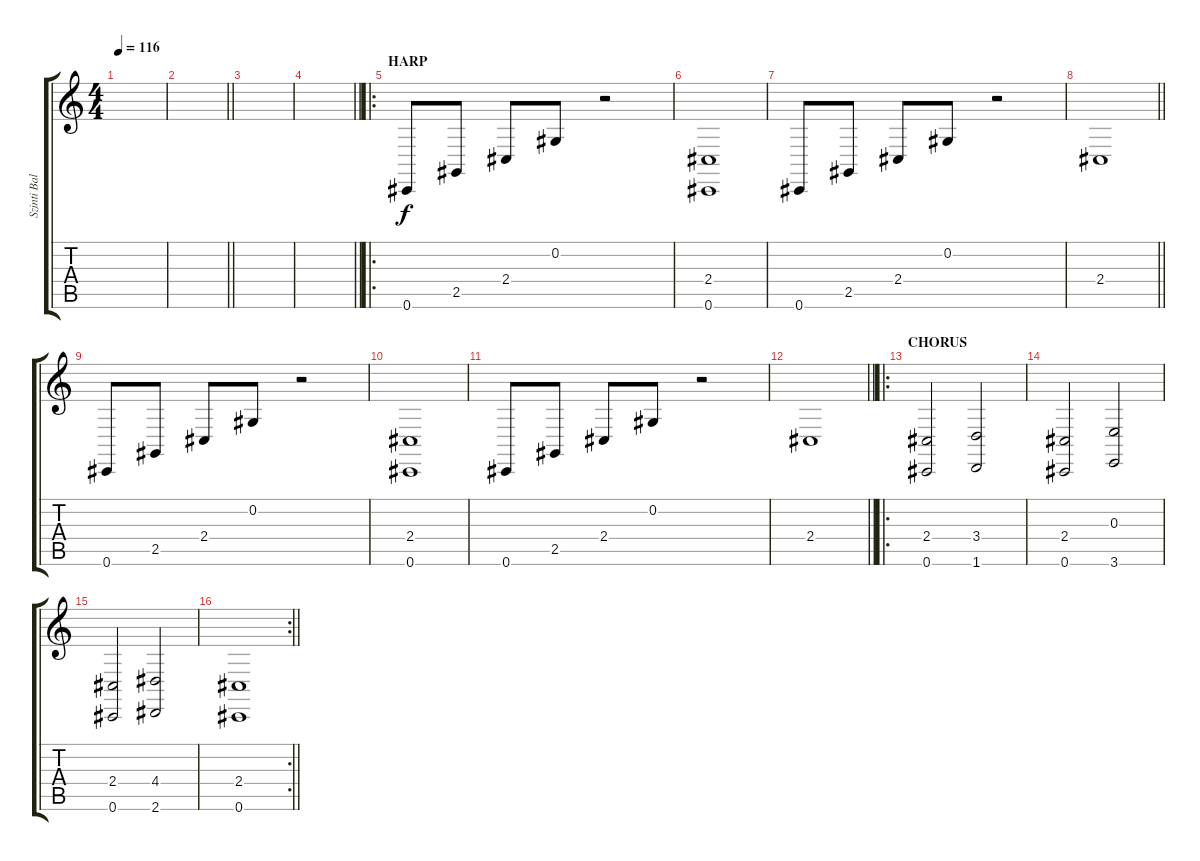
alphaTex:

\track ("Szinti Bal" "Szinti Bal") {instrument stringensemble1}
\staff {score tabs}
\tuning (Db4 Ab3 E3 B2 Gb2 Db2) {hide}
\ts (4 4)
\tempo 116
\clef g2
\ks c
|
\barLineRight lightlight
|
|
\barLineRight lightlight
|
\ro
\section ("" "HARP")
0.6.8{instrument orchestralharp} 2.5.8 2.4.8 0.2.8 r.2 |
(2.4 0.6).1 |
0.6.8{instrument orchestralharp} 2.5.8 2.4.8 0.2.8 r.2 |
\barLineRight lightlight
2.4.1 |
0.6.8{instrument orchestralharp} 2.5.8 2.4.8 0.2.8 r.2 |
(2.4 0.6).1 |
0.6.8{instrument orchestralharp} 2.5.8 2.4.8 0.2.8 r.2 |
\barLineRight lightlight
2.4.1 |
\ro
\section ("" "CHORUS")
(2.4 0.6).2{instrument stringensemble1} (3.4 1.6).2 |
(2.4 0.6).2 (0.3 3.6).2 |
(2.4 0.6).2 (4.4 2.6).2 |
\rc 2
\barLineRight lightlight
(2.4 0.6).1
